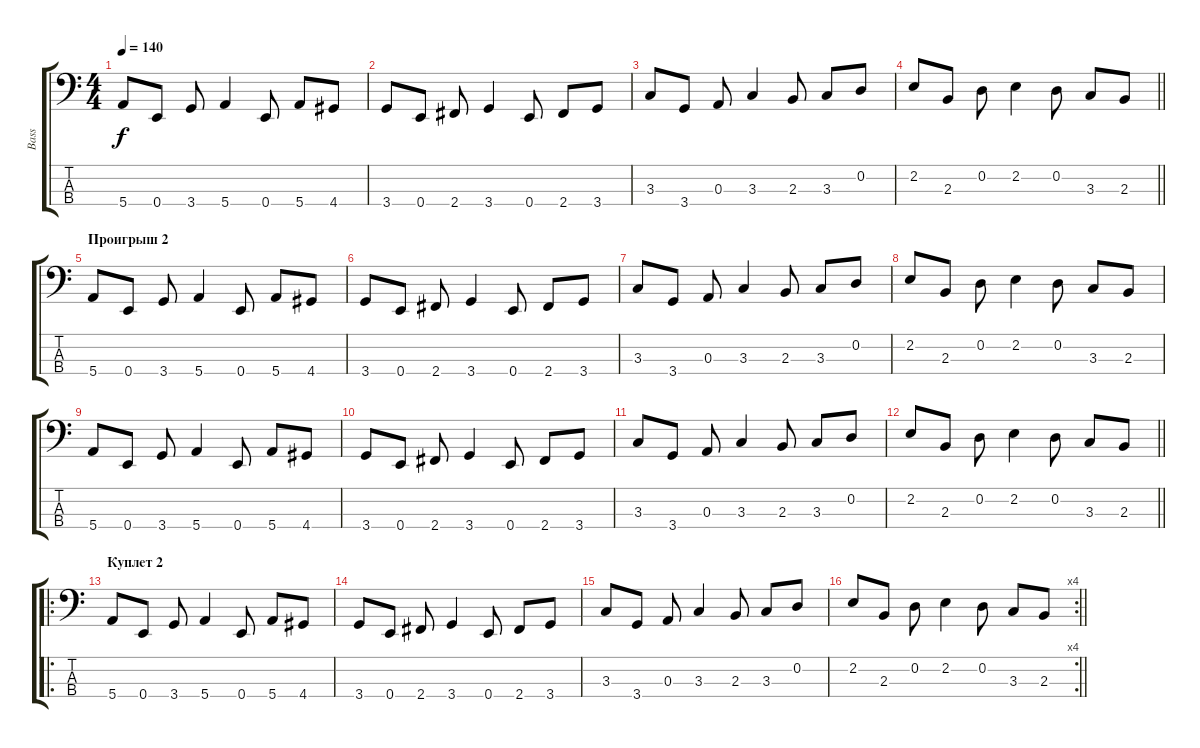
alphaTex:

\track ("Bass" "Bass") {instrument synthbass1}
\staff {score tabs}
\tuning (G2 D2 A1 E1) {hide}
\ts (4 4)
\tempo 140
\clef f4
\ks c
5.4.8{dy f} 0.4.8 3.4.8 5.4.4 0.4.8 5.4.8 4.4.8 |
3.4.8 0.4.8 2.4.8 3.4.4 0.4.8 2.4.8 3.4.8 |
3.3.8 3.4.8 0.3.8 3.3.4 2.3.8 3.3.8 0.2.8 |
\barLineRight lightlight
2.2.8 2.3.8 0.2.8 2.2.4 0.2.8 3.3.8 2.3.8 |
\section ("" "Проигрыш 2")
5.4.8 0.4.8 3.4.8 5.4.4 0.4.8 5.4.8 4.4.8 |
3.4.8 0.4.8 2.4.8 3.4.4 0.4.8 2.4.8 3.4.8 |
3.3.8 3.4.8 0.3.8 3.3.4 2.3.8 3.3.8 0.2.8 |
2.2.8 2.3.8 0.2.8 2.2.4 0.2.8 3.3.8 2.3.8 |
5.4.8 0.4.8 3.4.8 5.4.4 0.4.8 5.4.8 4.4.8 |
3.4.8 0.4.8 2.4.8 3.4.4 0.4.8 2.4.8 3.4.8 |
3.3.8 3.4.8 0.3.8 3.3.4 2.3.8 3.3.8 0.2.8 |
\barLineRight lightlight
2.2.8 2.3.8 0.2.8 2.2.4 0.2.8 3.3.8 2.3.8 |
\ro
\section ("" "Куплет 2")
5.4.8 0.4.8 3.4.8 5.4.4 0.4.8 5.4.8 4.4.8 |
3.4.8 0.4.8 2.4.8 3.4.4 0.4.8 2.4.8 3.4.8 |
3.3.8 3.4.8 0.3.8 3.3.4 2.3.8 3.3.8 0.2.8 |
\rc 4
\barLineRight lightlight
2.2.8 2.3.8 0.2.8 2.2.4 0.2.8 3.3.8 2.3.8
